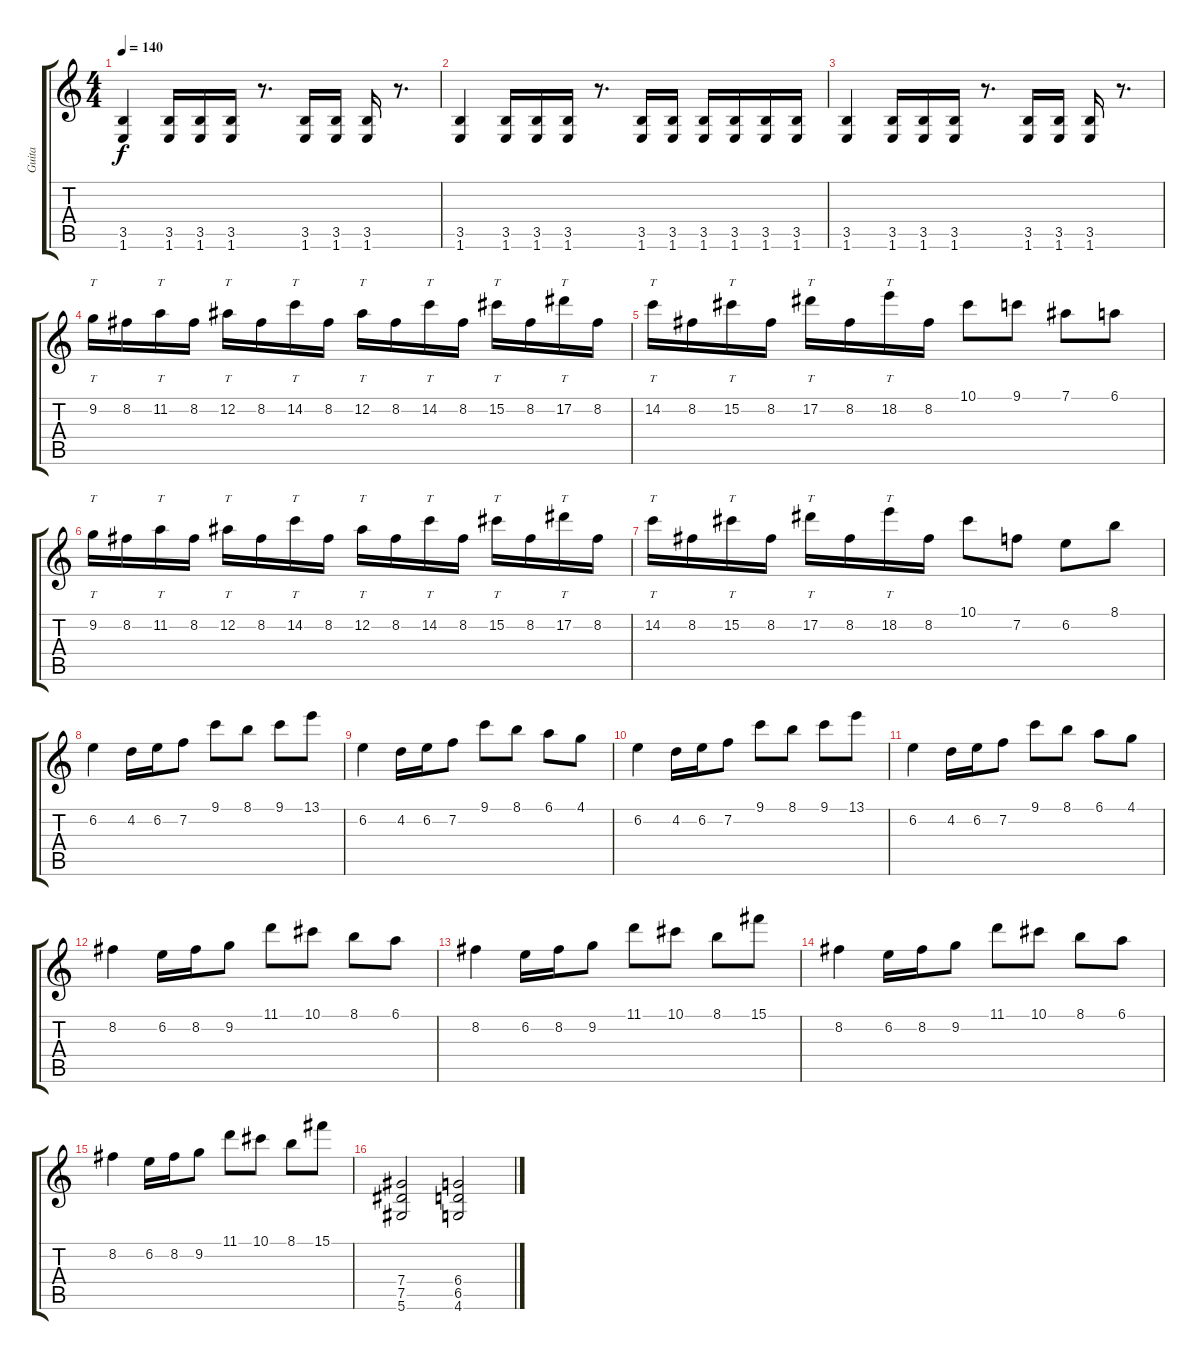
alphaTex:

\track ("Guita" "Guita") {instrument distortionguitar}
\staff {score tabs}
\tuning (Eb4 Bb3 Gb3 Db3 Ab2 Eb2) {hide}
\ts (4 4)
\tempo 140
\clef g2
\ks c
(3.5 1.6).4{dy f} (3.5 1.6).16 (3.5 1.6).16 (3.5 1.6).16 r.8{d} (3.5 1.6).16 (3.5 1.6).16 (3.5 1.6).16 r.8{d} |
(3.5 1.6).4 (3.5 1.6).16 (3.5 1.6).16 (3.5 1.6).16 r.8{d} (3.5 1.6).16 (3.5 1.6).16 (3.5 1.6).16 (3.5 1.6).16 (3.5 1.6).16 (3.5 1.6).16 |
(3.5 1.6).4 (3.5 1.6).16 (3.5 1.6).16 (3.5 1.6).16 r.8{d} (3.5 1.6).16 (3.5 1.6).16 (3.5 1.6).16 r.8{d} |
9.2.16{tt} 8.2.16 11.2.16{tt} 8.2.16 12.2.16{tt} 8.2.16 14.2.16{tt} 8.2.16 12.2.16{tt} 8.2.16 14.2.16{tt} 8.2.16 15.2.16{tt} 8.2.16 17.2.16{tt} 8.2.16 |
14.2.16{tt} 8.2.16 15.2.16{tt} 8.2.16 17.2.16{tt} 8.2.16 18.2.16{tt} 8.2.16 10.1.8 9.1.8 7.1.8 6.1.8 |
9.2.16{tt} 8.2.16 11.2.16{tt} 8.2.16 12.2.16{tt} 8.2.16 14.2.16{tt} 8.2.16 12.2.16{tt} 8.2.16 14.2.16{tt} 8.2.16 15.2.16{tt} 8.2.16 17.2.16{tt} 8.2.16 |
14.2.16{tt} 8.2.16 15.2.16{tt} 8.2.16 17.2.16{tt} 8.2.16 18.2.16{tt} 8.2.16 10.1.8 7.2.8 6.2.8 8.1.8 |
6.2.4 4.2.16 6.2.16 7.2.8 9.1.8 8.1.8 9.1.8 13.1.8 |
6.2.4 4.2.16 6.2.16 7.2.8 9.1.8 8.1.8 6.1.8 4.1.8 |
6.2.4 4.2.16 6.2.16 7.2.8 9.1.8 8.1.8 9.1.8 13.1.8 |
6.2.4 4.2.16 6.2.16 7.2.8 9.1.8 8.1.8 6.1.8 4.1.8 |
8.2.4 6.2.16 8.2.16 9.2.8 11.1.8 10.1.8 8.1.8 6.1.8 |
8.2.4 6.2.16 8.2.16 9.2.8 11.1.8 10.1.8 8.1.8 15.1.8 |
8.2.4 6.2.16 8.2.16 9.2.8 11.1.8 10.1.8 8.1.8 6.1.8 |
8.2.4 6.2.16 8.2.16 9.2.8 11.1.8 10.1.8 8.1.8 15.1.8 |
(7.4 7.5 5.6).2 (6.4 6.5 4.6).2
